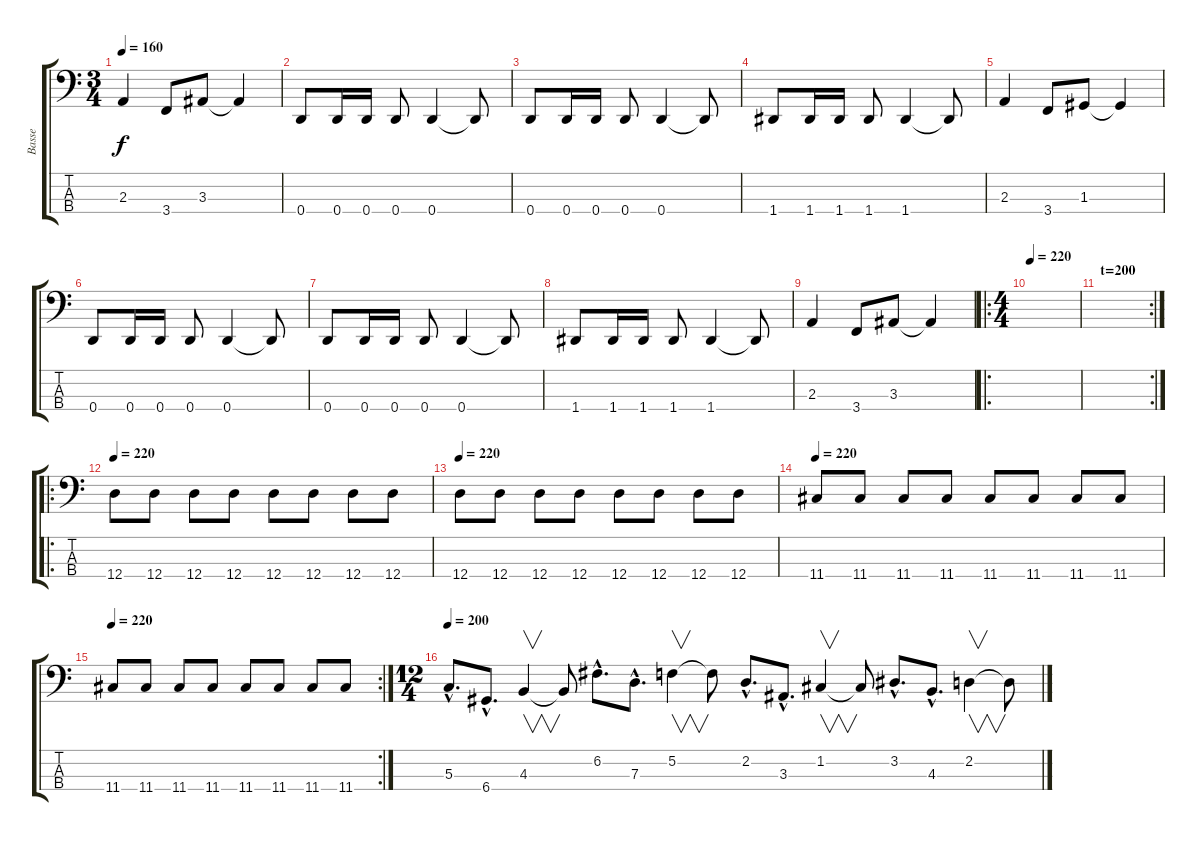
\track ("Basse" "Basse") {instrument electricbasspick}
\staff {score tabs}
\tuning (F2 C2 G1 D1) {hide}
\ts (3 4)
\tempo 160
\clef f4
\ks c
2.3.4{dy f} 3.4.8 3.3.8 3.3{t}.4 |
0.4.8 0.4.16 0.4.16 0.4.8 0.4.4 0.4{t}.8 |
0.4.8 0.4.16 0.4.16 0.4.8 0.4.4 0.4{t}.8 |
1.4.8 1.4.16 1.4.16 1.4.8 1.4.4 1.4{t}.8 |
2.3.4 3.4.8 1.3.8 1.3{t}.4 |
0.4.8 0.4.16 0.4.16 0.4.8 0.4.4 0.4{t}.8 |
0.4.8 0.4.16 0.4.16 0.4.8 0.4.4 0.4{t}.8 |
1.4.8 1.4.16 1.4.16 1.4.8 1.4.4 1.4{t}.8 |
2.3.4 3.4.8 3.3.8 3.3{t}.4 |
\ro
\ts (4 4)
\tempo 200
\tempo 220
|
\rc 2
\section ("" "t=200")
|
\ro
\tempo 220
12.4.8 12.4.8 12.4.8 12.4.8 12.4.8 12.4.8 12.4.8 12.4.8 |
\tempo 220
12.4.8 12.4.8 12.4.8 12.4.8 12.4.8 12.4.8 12.4.8 12.4.8 |
\tempo 220
11.4.8 11.4.8 11.4.8 11.4.8 11.4.8 11.4.8 11.4.8 11.4.8 |
\rc 2
\tempo 220
11.4.8 11.4.8 11.4.8 11.4.8 11.4.8 11.4.8 11.4.8 11.4.8 |
\ts (12 4)
\tempo 220
\tempo 200
5.3{hac}.8{d} 6.4{hac}.8{d} 4.3.4{v} 4.3{t}.8 6.2{hac}.8{d} 7.3{hac}.8{d} 5.2.4{v} 5.2{t}.8 2.2{hac}.8{d} 3.3{hac}.8{d} 1.2.4{v} 1.2{t}.8 3.2{hac}.8{d} 4.3{hac}.8{d} 2.2.4{v} 2.2{t}.8
